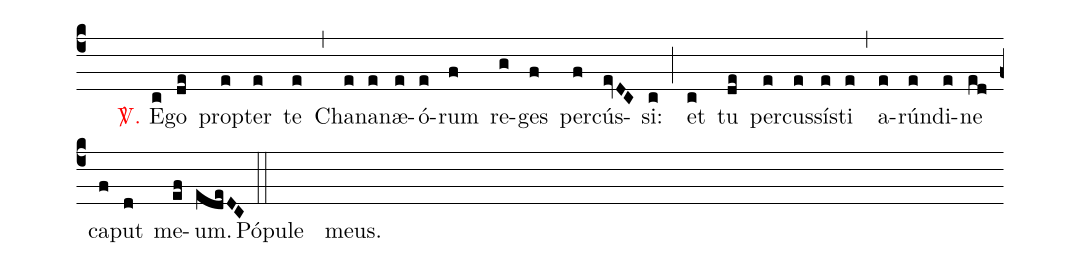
%%
(c4) () <v>\red{\Vbar.}</v>() E(c)go(de) pro(e)pter(e) te(e) (,) Cha(e)na(e)næ(e)ó(e)rum(f) re(g)ges(f) per(f)cús(evDC)si:(c) (;) et(c) tu(de) per(e)cus(e)sí(e)sti(e) (,) a(e)rún(e)di(e)ne(ed) ca(f)put(d) me(ef)um.(edeDC) (::) Pópule() meus.() ()
